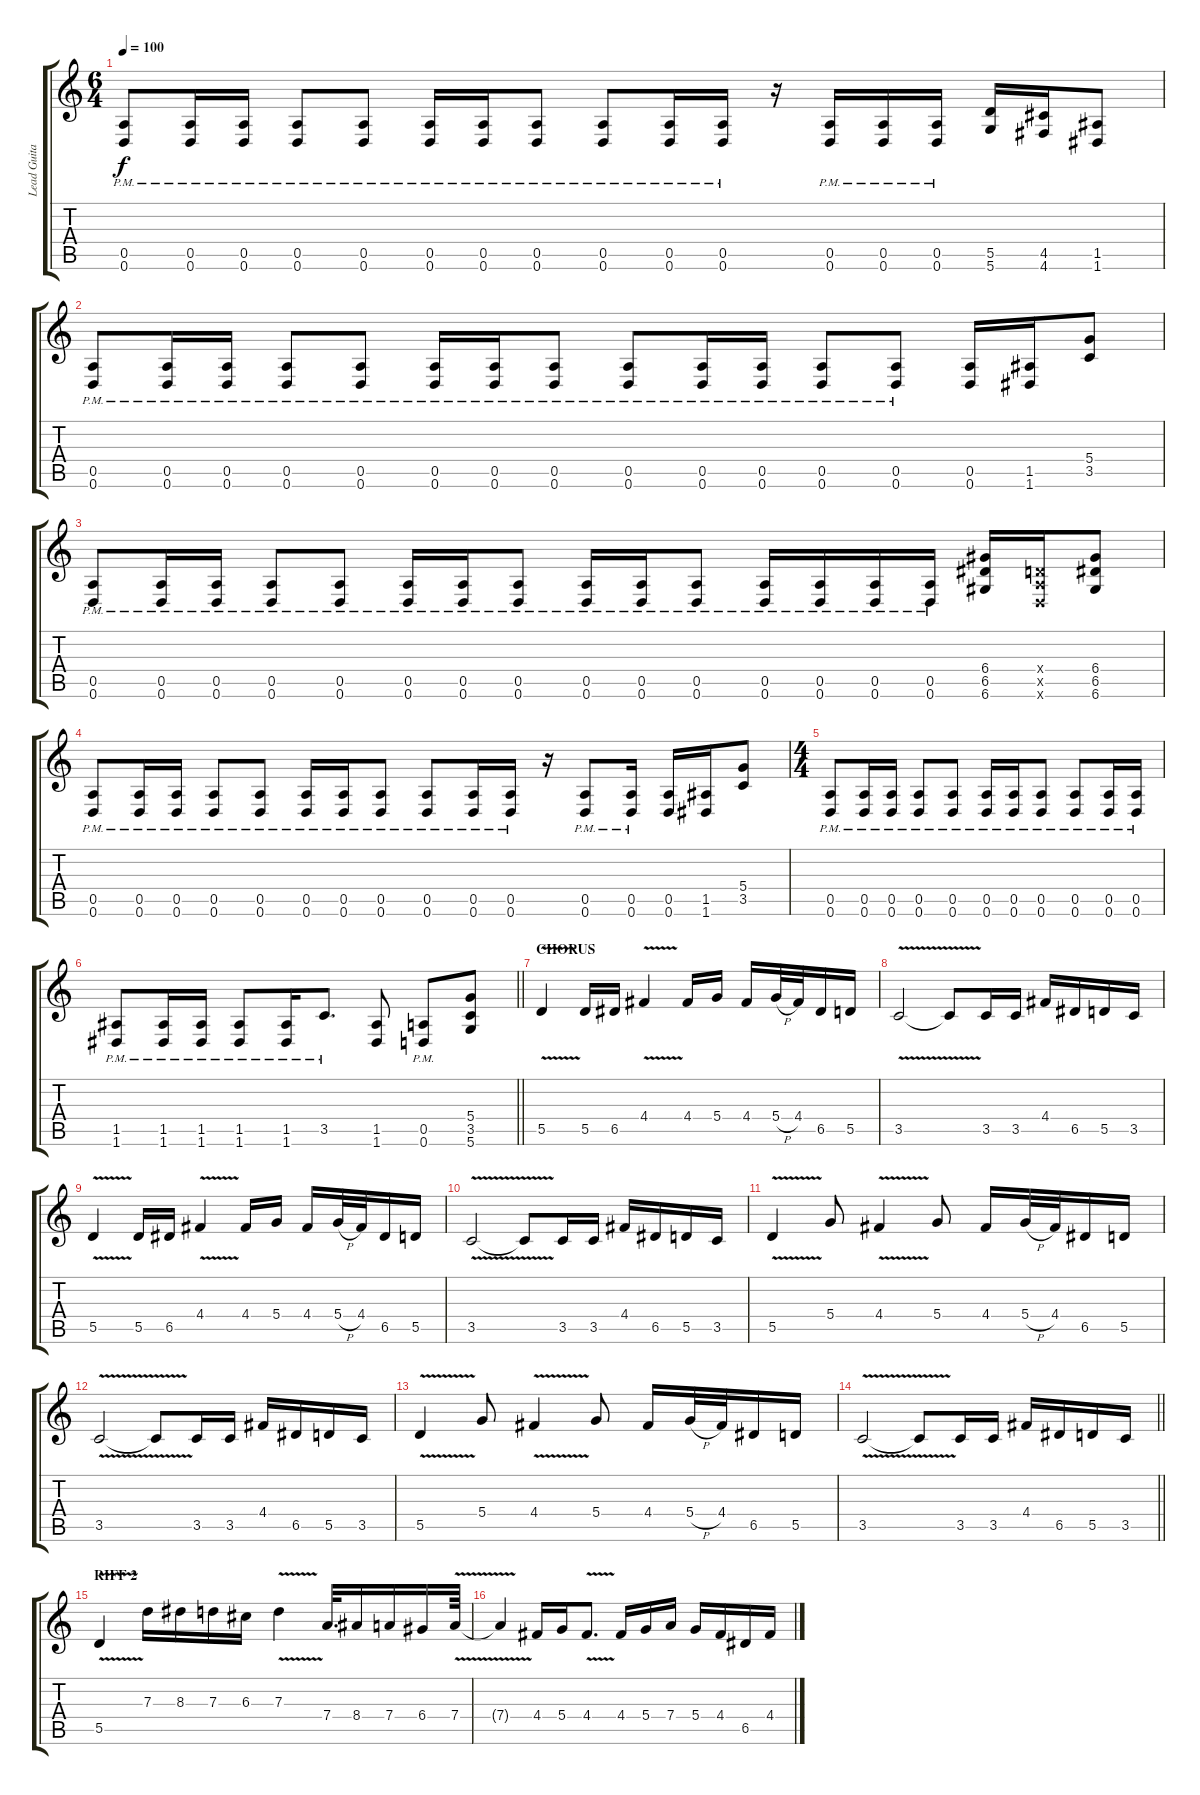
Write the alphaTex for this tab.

\track ("Lead Guitar" "Lead Guita") {instrument distortionguitar}
\staff {score tabs}
\tuning (E4 B3 G3 D3 A2 D2) {hide}
\ts (6 4)
\tempo 100
\clef g2
\ks c
(0.5{pm} 0.6{pm}).8{dy f} (0.5{pm} 0.6{pm}).16 (0.5{pm} 0.6{pm}).16 (0.5{pm} 0.6{pm}).8 (0.5{pm} 0.6{pm}).8 (0.5{pm} 0.6{pm}).16 (0.5{pm} 0.6{pm}).16 (0.5{pm} 0.6{pm}).8 (0.5{pm} 0.6{pm}).8 (0.5{pm} 0.6{pm}).16 (0.5{pm} 0.6{pm}).16 r.16 (0.5{pm} 0.6{pm}).16 (0.5{pm} 0.6{pm}).16 (0.5{pm} 0.6{pm}).16 (5.5 5.6).16 (4.5 4.6).16 (1.5 1.6).8 |
(0.5{pm} 0.6{pm}).8 (0.5{pm} 0.6{pm}).16 (0.5{pm} 0.6{pm}).16 (0.5{pm} 0.6{pm}).8 (0.5{pm} 0.6{pm}).8 (0.5{pm} 0.6{pm}).16 (0.5{pm} 0.6{pm}).16 (0.5{pm} 0.6{pm}).8 (0.5{pm} 0.6{pm}).8 (0.5{pm} 0.6{pm}).16 (0.5{pm} 0.6{pm}).16 (0.5{pm} 0.6{pm}).8 (0.5{pm} 0.6{pm}).8 (0.5 0.6).16 (1.5 1.6).16 (5.4 3.5).8 |
(0.5{pm} 0.6{pm}).8 (0.5{pm} 0.6{pm}).16 (0.5{pm} 0.6{pm}).16 (0.5{pm} 0.6{pm}).8 (0.5{pm} 0.6{pm}).8 (0.5{pm} 0.6{pm}).16 (0.5{pm} 0.6{pm}).16 (0.5{pm} 0.6{pm}).8 (0.5{pm} 0.6{pm}).16 (0.5{pm} 0.6{pm}).16 (0.5{pm} 0.6{pm}).8 (0.5{pm} 0.6{pm}).16 (0.5{pm} 0.6{pm}).16 (0.5{pm} 0.6{pm}).16 (0.5{pm} 0.6{pm}).16 (6.4 6.5 6.6).16 (0.4{x} 0.5{x} 0.6{x}).16 (6.4 6.5 6.6).8 |
(0.5{pm} 0.6{pm}).8 (0.5{pm} 0.6{pm}).16 (0.5{pm} 0.6{pm}).16 (0.5{pm} 0.6{pm}).8 (0.5{pm} 0.6{pm}).8 (0.5{pm} 0.6{pm}).16 (0.5{pm} 0.6{pm}).16 (0.5{pm} 0.6{pm}).8 (0.5{pm} 0.6{pm}).8 (0.5{pm} 0.6{pm}).16 (0.5{pm} 0.6{pm}).16 r.16 (0.5{pm} 0.6{pm}).8 (0.5{pm} 0.6{pm}).16 (0.5 0.6).16 (1.5 1.6).16 (5.4 3.5).8 |
\ts (4 4)
(0.5{pm} 0.6{pm}).8 (0.5{pm} 0.6{pm}).16 (0.5{pm} 0.6{pm}).16 (0.5{pm} 0.6{pm}).8 (0.5{pm} 0.6{pm}).8 (0.5{pm} 0.6{pm}).16 (0.5{pm} 0.6{pm}).16 (0.5{pm} 0.6{pm}).8 (0.5{pm} 0.6{pm}).8 (0.5{pm} 0.6{pm}).16 (0.5{pm} 0.6{pm}).16 |
\barLineRight lightlight
(1.5{pm} 1.6{pm}).8 (1.5{pm} 1.6{pm}).16 (1.5{pm} 1.6{pm}).16 (1.5{pm} 1.6{pm}).8 (1.5{pm} 1.6{pm}).16 3.5{pm}.8{d} (1.5 1.6).8 (0.5{pm} 0.6{pm}).8 (5.4 3.5 5.6).8 |
\section ("" "CHORUS")
5.5{v}.4{volume 16} 5.5.16 6.5.16 4.4{v}.4 4.4.16 5.4.16 4.4.16 5.4{h}.32 4.4.32 6.5.16 5.5.16 |
3.5{v}.2 3.5{t}.8 3.5.16 3.5.16 4.4.16 6.5.16 5.5.16 3.5.16 |
5.5{v}.4 5.5.16 6.5.16 4.4{v}.4 4.4.16 5.4.16 4.4.16 5.4{h}.32 4.4.32 6.5.16 5.5.16 |
3.5{v}.2 3.5{t}.8 3.5.16 3.5.16 4.4.16 6.5.16 5.5.16 3.5.16 |
5.5{v}.4 5.4.8 4.4{v}.4 5.4.8 4.4.16 5.4{h}.32 4.4.32 6.5.16 5.5.16 |
3.5{v}.2 3.5{t}.8 3.5.16 3.5.16 4.4.16 6.5.16 5.5.16 3.5.16 |
5.5{v}.4 5.4.8 4.4{v}.4 5.4.8 4.4.16 5.4{h}.32 4.4.32 6.5.16 5.5.16 |
\barLineRight lightlight
3.5{v}.2 3.5{t}.8 3.5.16 3.5.16 4.4.16 6.5.16 5.5.16 3.5.16 |
\section ("" "RIFF 2")
5.5{v}.4{volume 16 instrument overdrivenguitar} 7.3.16 8.3.16 7.3.16 6.3.16 7.3{v}.4 7.4.32{d} 8.4.16 7.4.16 6.4.16 7.4{v}.64 |
7.4{t}.4 4.4.16 5.4.16 4.4{v}.8{d} 4.4.16 5.4.16 7.4.16 5.4.16 4.4.16 6.5.16 4.4.16
